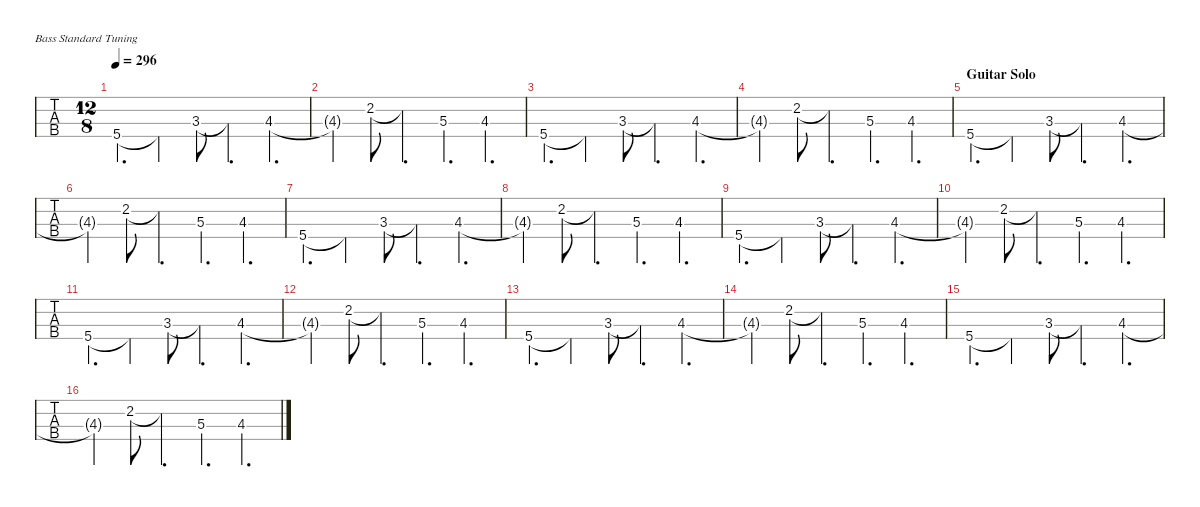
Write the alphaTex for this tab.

\hideDynamics
\bracketExtendMode nobrackets
\singleTrackTrackNamePolicy hidden
\multiTrackTrackNamePolicy hidden
\firstSystemTrackNameMode fullname
\firstSystemTrackNameOrientation horizontal
\otherSystemsTrackNameOrientation horizontal
\track ("Bass" "E-Bass") {instrument electricbassfinger}
\staff {tabs}
\tuning (G2 D2 A1 E1)
\ts (12 8)
\tempo 296
\clef f4
\ks c
5.4.4{d dy f} 5.4{t}.4 3.3.8 3.3{t}.4{d} 4.3{acc #}.4{d} |
4.3{t acc #}.4 2.2.8 2.2{t}.4{d} 5.3.4{d} 4.3{acc #}.4{d} |
5.4.4{d} 5.4{t}.4 3.3.8 3.3{t}.4{d} 4.3{acc #}.4{d} |
4.3{t acc #}.4 2.2.8 2.2{t}.4{d} 5.3.4{d} 4.3{acc #}.4{d} |
\section ("" "Guitar Solo")
5.4.4{d} 5.4{t}.4 3.3.8 3.3{t}.4{d} 4.3{acc #}.4{d} |
4.3{t acc #}.4 2.2.8 2.2{t}.4{d} 5.3.4{d} 4.3{acc #}.4{d} |
5.4.4{d} 5.4{t}.4 3.3.8 3.3{t}.4{d} 4.3{acc #}.4{d} |
4.3{t acc #}.4 2.2.8 2.2{t}.4{d} 5.3.4{d} 4.3{acc #}.4{d} |
5.4.4{d} 5.4{t}.4 3.3.8 3.3{t}.4{d} 4.3{acc #}.4{d} |
4.3{t acc #}.4 2.2.8 2.2{t}.4{d} 5.3.4{d} 4.3{acc #}.4{d} |
5.4.4{d} 5.4{t}.4 3.3.8 3.3{t}.4{d} 4.3{acc #}.4{d} |
4.3{t acc #}.4 2.2.8 2.2{t}.4{d} 5.3.4{d} 4.3{acc #}.4{d} |
5.4.4{d} 5.4{t}.4 3.3.8 3.3{t}.4{d} 4.3{acc #}.4{d} |
4.3{t acc #}.4 2.2.8 2.2{t}.4{d} 5.3.4{d} 4.3{acc #}.4{d} |
5.4.4{d} 5.4{t}.4 3.3.8 3.3{t}.4{d} 4.3{acc #}.4{d} |
4.3{t acc #}.4 2.2.8 2.2{t}.4{d} 5.3.4{d} 4.3{acc #}.4{d}
